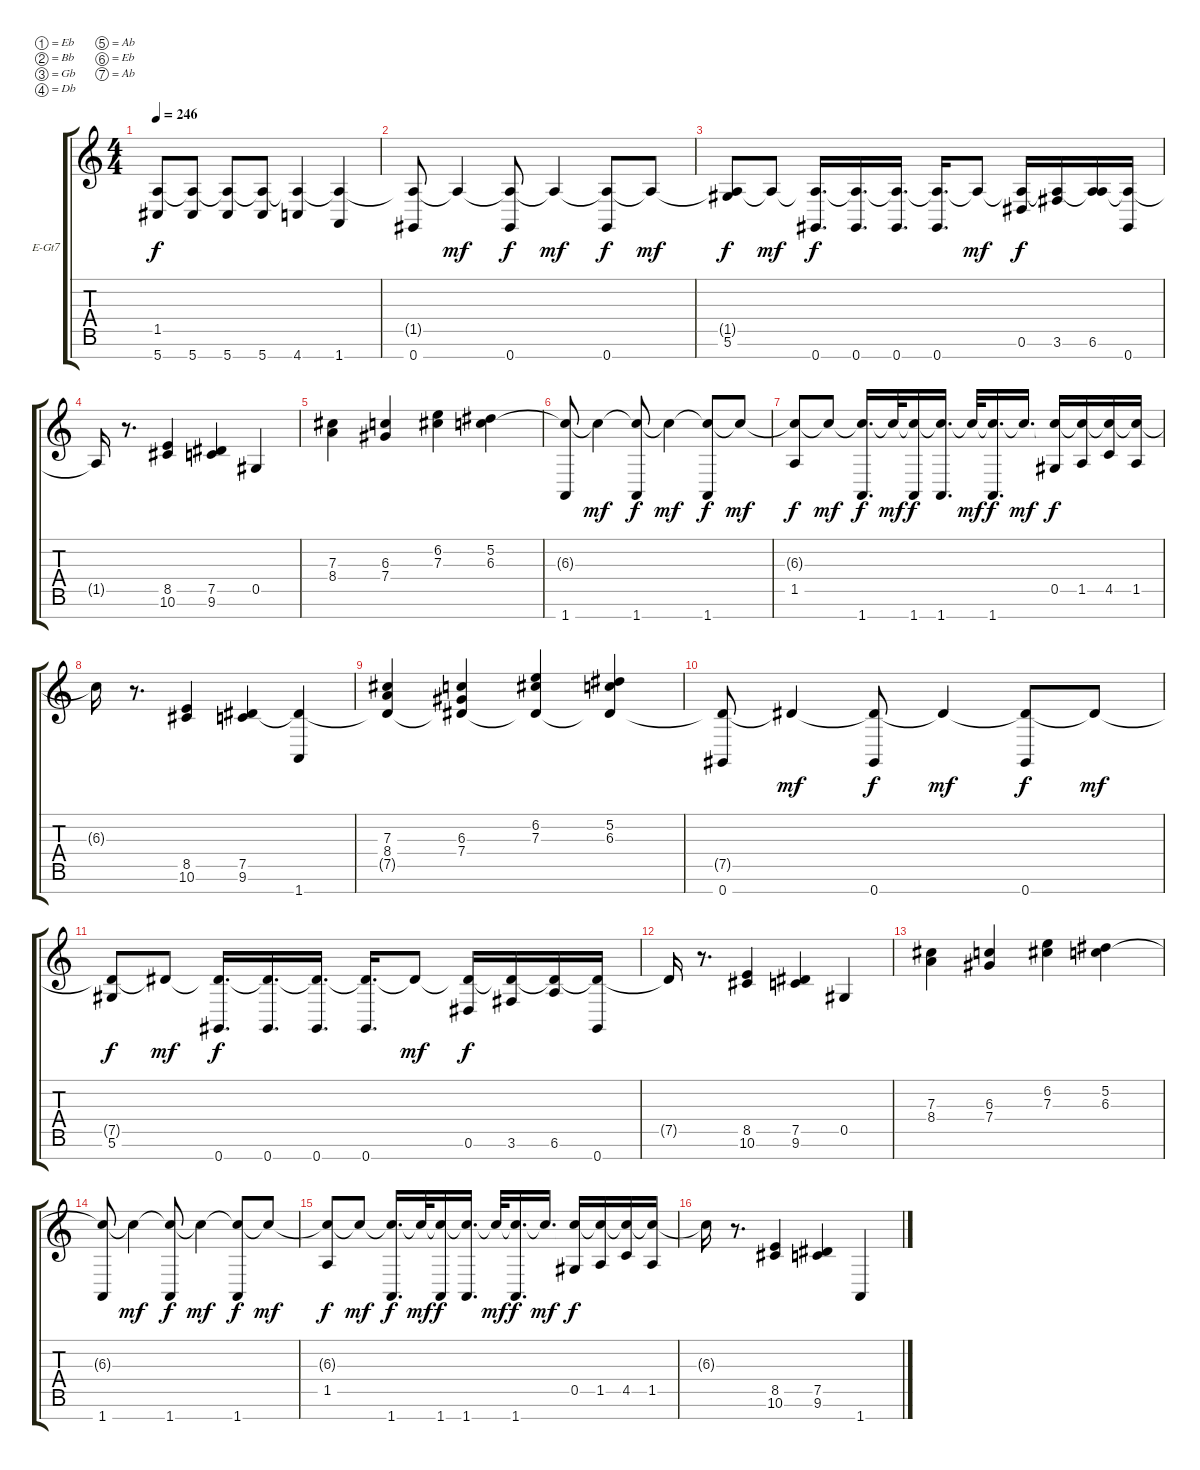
\bracketExtendMode groupsimilarinstruments
\firstSystemTrackNameOrientation horizontal
\otherSystemsTrackNameOrientation horizontal
\track ("Keys (MIDI)" "E-Gt7") {solo instrument distortionguitar}
\staff {score tabs}
\tuning (Eb4 Bb3 Gb3 Db3 Ab2 Eb2 Ab1)
\ts (4 4)
\tempo 246
\clef g2
\ks c
(5.7 1.5{t}).8{dy f} (5.7 1.5{t}).8 (5.7 1.5{t}).8 (5.7 1.5{t}).8 (4.7 1.5{t}).4 (1.7 1.5{t}).4 |
(0.7 1.5{t}).8 1.5{t}.4{dy mf} (0.7 1.5{t}).8{dy f} 1.5{t}.4{dy mf} (0.7 1.5{t}).8{dy f} 1.5{t}.8{dy mf} |
(5.6 1.5{t}).8{dy f} 1.5{t}.8{dy mf} (0.7 1.5{t}).16{d dy f} (0.7 1.5{t}).16{d} (0.7 1.5{t}).16{d} (0.7 1.5{t}).16{d} 1.5{t}.8{dy mf} (0.6 1.5{t}).16{dy f} (3.6 1.5{t}).16 (6.6 1.5{t}).16 (0.7 1.5{t}).16 |
1.5{t}.16 r.8{d} (8.5 10.6).4 (7.5 9.6).4 0.5.4 |
(7.3 8.4).4 (6.3 7.4).4 (6.2 7.3).4 (5.2 6.3).4 |
(1.7 6.3{t}).8 6.3{t}.4{dy mf} (1.7 6.3{t}).8{dy f} 6.3{t}.4{dy mf} (1.7 6.3{t}).8{dy f} 6.3{t}.8{dy mf} |
(1.5 6.3{t}).8{dy f} 6.3{t}.8{dy mf} (1.7 6.3{t}).16{d dy f} 6.3{t}.32{dy mf} (1.7 6.3{t}).16{dy f} (1.7 6.3{t}).16{d} 6.3{t}.32{dy mf} (1.7 6.3{t}).16{d dy f} 6.3{t}.16{d dy mf} (0.5 6.3{t}).16{dy f} (1.5 6.3{t}).16 (4.5 6.3{t}).16 (1.5 6.3{t}).16 |
6.3{t}.16 r.8{d} (8.5 10.6).4 (7.5 9.6).4 (1.7 7.5{t}).4 |
(7.3 8.4 7.5{t}).4 (6.3 7.4 7.5{t}).4 (6.2 7.3 7.5{t}).4 (5.2 6.3 7.5{t}).4 |
(0.7 7.5{t}).8 7.5{t}.4{dy mf} (0.7 7.5{t}).8{dy f} 7.5{t}.4{dy mf} (0.7 7.5{t}).8{dy f} 7.5{t}.8{dy mf} |
(5.6 7.5{t}).8{dy f} 7.5{t}.8{dy mf} (0.7 7.5{t}).16{d dy f} (0.7 7.5{t}).16{d} (0.7 7.5{t}).16{d} (0.7 7.5{t}).16{d} 7.5{t}.8{dy mf} (0.6 7.5{t}).16{dy f} (3.6 7.5{t}).16 (6.6 7.5{t}).16 (0.7 7.5{t}).16 |
7.5{t}.16 r.8{d} (8.5 10.6).4 (7.5 9.6).4 0.5.4 |
(7.3 8.4).4 (6.3 7.4).4 (6.2 7.3).4 (5.2 6.3).4 |
(1.7 6.3{t}).8 6.3{t}.4{dy mf} (1.7 6.3{t}).8{dy f} 6.3{t}.4{dy mf} (1.7 6.3{t}).8{dy f} 6.3{t}.8{dy mf} |
(1.5 6.3{t}).8{dy f} 6.3{t}.8{dy mf} (1.7 6.3{t}).16{d dy f} 6.3{t}.32{dy mf} (1.7 6.3{t}).16{dy f} (1.7 6.3{t}).16{d} 6.3{t}.32{dy mf} (1.7 6.3{t}).16{d dy f} 6.3{t}.16{d dy mf} (0.5 6.3{t}).16{dy f} (1.5 6.3{t}).16 (4.5 6.3{t}).16 (1.5 6.3{t}).16 |
6.3{t}.16 r.8{d} (8.5 10.6).4 (7.5 9.6).4 1.7.4
